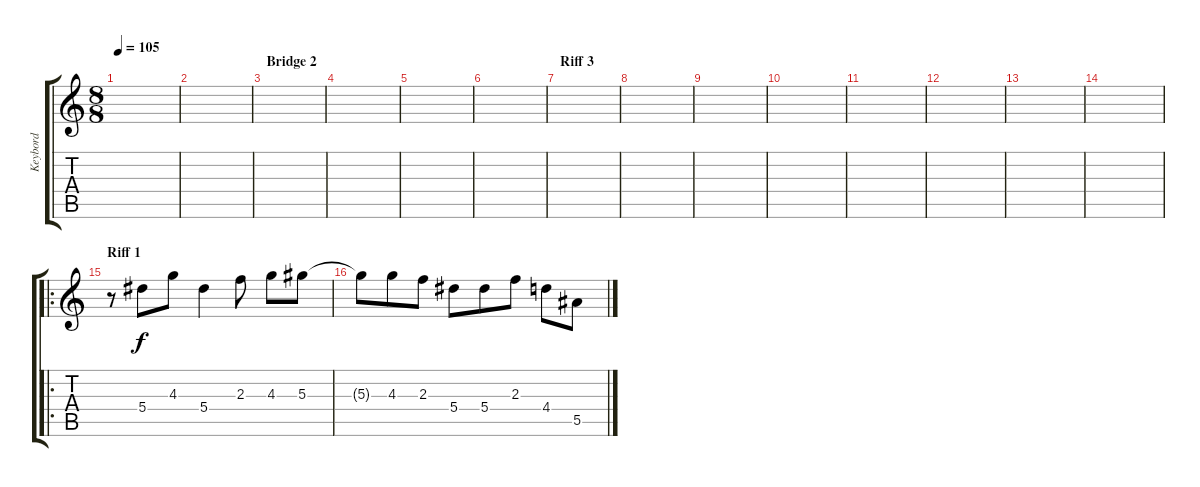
\track ("Keybord" "Keybord") {instrument lead1square}
\staff {score tabs}
\tuning (C4 G3 Eb5 Bb4 F4 D2) {hide}
\ts (8 8)
\tempo 105
\clef g2
\ks c
|
|
\section ("" "Bridge 2")
|
|
|
|
\section ("" "Riff 3")
|
|
|
|
|
|
|
|
\ro
\section ("" "Riff 1")
r.8 5.4.8 4.3.8 5.4.4 2.3.8 4.3.8 5.3.8 |
5.3{t}.8 4.3.8 2.3.8 5.4.8 5.4.8 2.3.8 4.4.8 5.5.8
